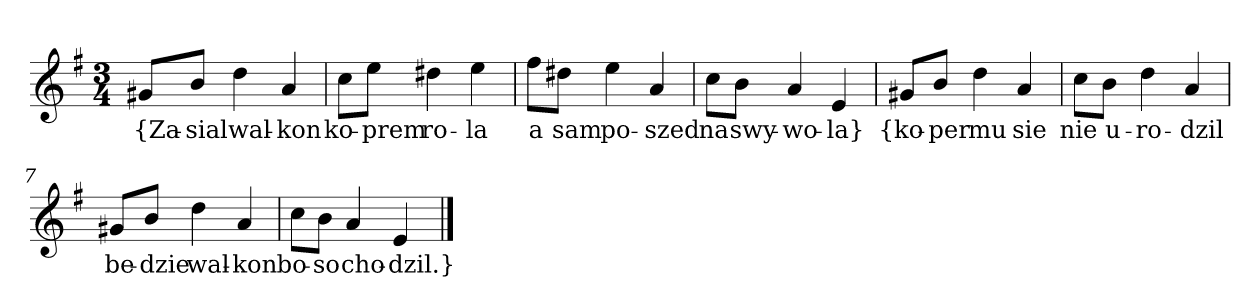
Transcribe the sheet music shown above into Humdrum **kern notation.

**kern	**text
*part1	*part1
*staff1	*staff1
*clefG2	*
*k[f#]	*
*M3/4	*
=	=
8g#X/L	{Za-
8b/J	-sial
4dd	wal-
4a	-kon
=2	=2
8cc\L	ko-
8ee\J	-prem
4dd#X	ro-
4ee	-la
=3	=3
8ff#\L	a
8dd#X\J	sam
4ee	po-
4a	-szed
=4	=4
8cc\L	na
8b\J	swy-
4a	-wo-
4e	-la}
=5y	=5y
8g#X/L	{ko-
8b/J	-per
4dd	mu
4a	sie
=6	=6
8cc\L	nie
8b\J	u-
4dd	-ro-
4a	-dzil
=7	=7
8g#X/L	be-
8b/J	-dzie
4dd	wal-
4a	-kon
=8	=8
8cc\L	bo-
8b\J	-so
4a	cho-
4e	-dzil.}
==	==
*-	*-
